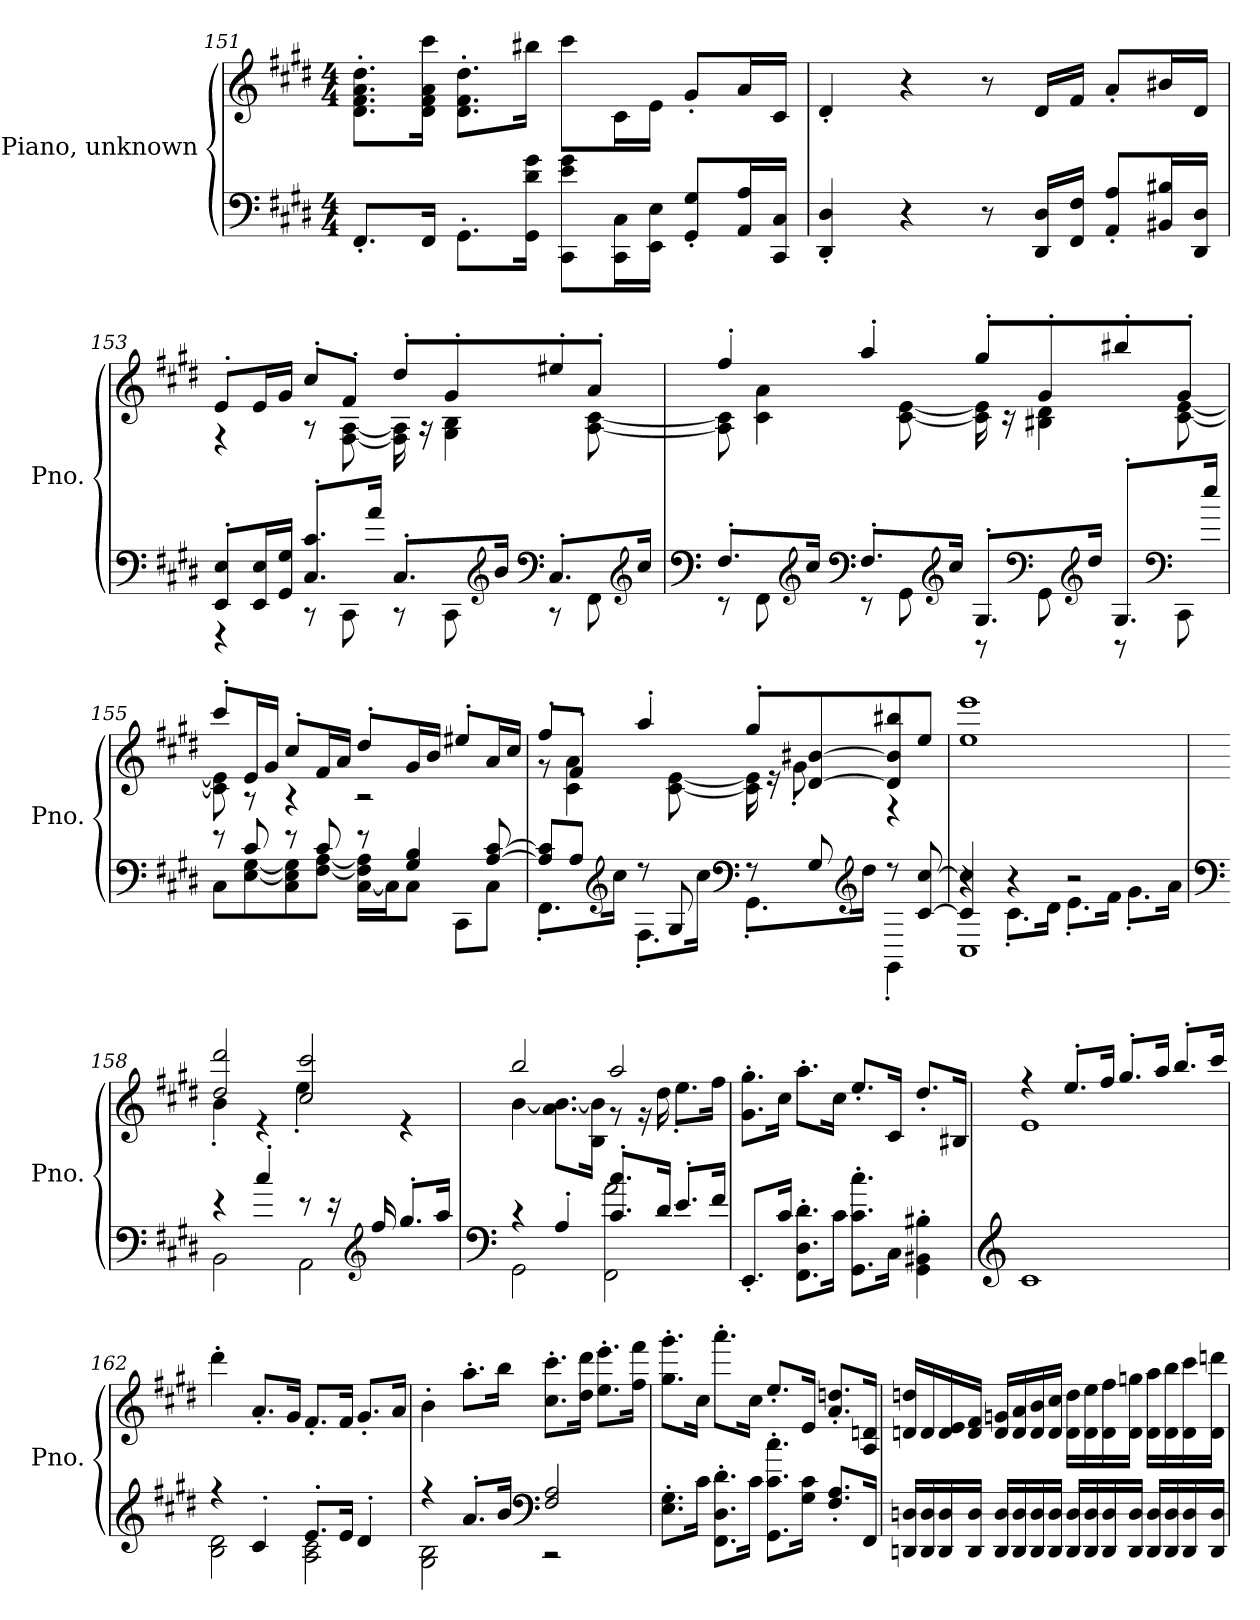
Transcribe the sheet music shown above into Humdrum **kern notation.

**kern	**kern
*part1	*part1
*staff2	*staff1
*I"Piano, unknown	*
*I'Pno.	*
*clefF4	*clefG2
*k[f#c#g#d#]	*k[f#c#g#d#]
*M4/4	*M4/4
=151	=151
8.FF#'/L	8.d#\' 8.f#\' 8.a\' 8.dd#\'L
16FF#/Jk	16d#\ 16f#\ 16a\ 16ccc#\Jk
8.GG#'\L	8.d#\' 8.f#\' 8.dd#\'L
16GG#\ 16d#\ 16g#\Jk	16bb#X\Jk
8CC#\ 8e\ 8g#\L	8ccc#\L
16CC#\ 16C#\L	16c#\L
16EE\ 16E\JJ	16e\JJ
8GG#/' 8G#/'L	8g#'/L
16AA/ 16A/L	16a/L
16CC#/ 16C#/JJ	16c#/JJ
=152	=152
4DD#/' 4D#/'	4d#'/
4r	4r
8r	8r
16DD#/ 16D#/LL	16d#/LL
16FF#/ 16F#/JJ	16f#/JJ
8AA/' 8A/'L	8a'/L
16BB#X/ 16B#X/L	16b#X/L
16DD#/ 16D#/JJ	16d#/JJ
!!LO:LB:g=z
=153	=153
*^	*^
8EE/' 8E/'L	4r	8e'/L	4r
16EE/ 16E/L	.	16e/L	.
16GG#/ 16G#/JJ	.	16g#/JJ	.
8.C#/' 8.c#/'L	8r	8cc#'/L	8r
.	8CC#\	8f#'/J	[8F#\ [8A\
16a/Jk	.	.	.
8.C#'/L	8r	8dd#'/L	16F#\] 16A\]
.	.	.	16r
.	8CC#\	8g#'/	4G#\ 4B\
*clefG2	*	*	*
16b/Jk	.	.	.
*clefF4	*	*	*
8.C#'/L	8r	8ee#X'/	.
.	8FF#\	8a'/J	[8A\ [8c#\
*clefG2	*	*	*
16cc#/Jk	.	.	.
!!LO:LB:g=z	!!
=154	=154	=154	=154
*clefF4	*	*	*
8.F#'/L	8r	4ff#'/	8A\] 8c#\]
.	8FF#\	.	4c#\ 4a\
*clefG2	*	*	*
16cc#/Jk	.	.	.
*clefF4	*	*	*
8.F#'/L	8r	4aa'/	.
.	8GG#\	.	[8c#\ [8e\
*clefG2	*	*	*
16cc#/Jk	.	.	.
8.G#'/L	8r	8gg#'/L	16c#\] 16e\]
.	.	.	16r
*clefF4	*	*	*
.	8GG#\	8g#'/	4B#X\ 4d#\
*clefG2	*	*	*
16dd#/Jk	.	.	.
8.G#'/L	8r	8bb#X'/	.
*clefF4	*	*	*
.	8CC#\	8g#'/J	[8c#\ [8e\
16ee/Jk	.	.	.
=155	=155	=155	=155
8r	8C#\L	8ccc#'/L	8c#\] 8e\]
8c#/	[8E\ [8G#\	16e/L	8r
.	.	16g#/JJ	.
8r	8C#\ 8E\] 8G#\]	8cc#'/L	4r
8c#/	[8F#\ [8A\J	16f#/L	.
.	.	16a/JJ	.
8r	[16C#\ 16F#\] 16A\]LL	8dd#'/L	2r
.	16C#\J]	.	.
4G#/ 4B/	8C#\J	16g#/L	.
.	.	16b/JJ	.
.	8CC#\L	8ee#X'/L	.
[8A/ [8c#/	8C#\J	16a/L	.
.	.	16cc#/JJ	.
!!LO:LB:g=z	!!
=156	=156	=156	=156
8A/] 8c#/]L	8.FF#'\L	8ff#'/L	8r
8A/J	.	8f#'/J	4c#\ 4a\
*clefG2	*	*	*
.	16cc#\Jk	.	.
8r	8.F#'\L	4aa'/	.
8G#/	.	.	[8c#\ [8e\
.	16cc#\Jk	.	.
*clefF4	*	*	*
8r	8.GG#'\L	8gg#'/L	16c#\] 16e\]
.	.	.	16r
8G#/	.	[8d#/ [8b#X/	8g#'\
*clefG2	*	*	*
.	16dd#\Jk	.	.
8r	4GG#'\	8d#/] 8b#/] 8bb#X/	4r
[8c#/ [8cc#/	.	8ee/J	.
*	*	*v	*v
=157	=157	=157
*	*^	*
4c#/] 4cc#/]	4r	1C#	1ee 1eee
4r	8.c#'\L	.	.
.	16d#\Jk	.	.
2r	8.e'\L	.	.
.	16f#\Jk	.	.
.	8.g#'\L	.	.
.	16a\Jk	.	.
*v	*v	*v	*
=158	=158
*clefF4	*
*^	*^
4r	2BB\	2dd#/ 2ddd#/	4b'\
4cc#'/	.	.	4r
8r	2AA\	2cc#/ 2ccc#/	4ee'\
16r	.	.	.
*clefG2	*	*	*
16ff#/	.	.	.
8.gg#'/L	.	.	4r
16aa/Jk	.	.	.
!!LO:PB:g=z	!!
=159	=159	=159	=159
*clefF4	*	*	*
4r	2GG#\	2bb/	[4b\
4A'/	.	.	8.a\ 8.b\_L
.	.	.	16B\ 16b\]Jk
8.c#/' 8.cc#/'L	2FF#\ 2a\	2aa/	8r
.	.	.	16r
16d#/Jk	.	.	16dd#\
8.e'/L	.	.	8.ee'\L
16f#/Jk	.	.	16ff#\Jk
*v	*v	*	*
*	*v	*v
=160	=160
8.EE'/L	8.g#\' 8.gg#\'L
16c#/Jk	16cc#\Jk
8.FF#\' 8.D#\' 8.d#\'L	8.aa'\L
16c#\Jk	16cc#\Jk
8.GG#\' 8.c#\' 8.cc#\'L	8.ee'/L
16C#\Jk	16c#/Jk
4GG#\' 4BB#X\' 4B#X\'	8.dd#'/L
.	16B#X/Jk
=161	=161
*clefG2	*
*	*^
1c#	4r	1e
.	8.ee'/L	.
.	16ff#/Jk	.
.	8.gg#'/L	.
.	16aa/Jk	.
.	8.bb'/L	.
.	16ccc#/Jk	.
*	*v	*v
!!LO:LB:g=z
=162	=162
*^	*
4r	2B\ 2d#\	4ddd#'\
4c#'/	.	8.a'/L
.	.	16g#/Jk
8.e'/L	2A\ 2c#\	8.f#'/L
16e/Jk	.	16f#/Jk
4d#'/	.	8.g#'/L
.	.	16a/Jk
=163	=163	=163
4r	2G#\ 2B\	4b'\
8.a'/L	.	8.aa'\L
16b/Jk	.	16bb\Jk
*clefF4	*	*
2F#/ 2A/	2r	8.cc#\' 8.ccc#\'L
.	.	16dd#\ 16ddd#\Jk
.	.	8.ee\' 8.eee\'L
.	.	16ff#\ 16fff#\Jk
*v	*v	*
=164	=164
8.E\' 8.G#\'L	8.gg#\' 8.ggg#\'L
16c#\Jk	16cc#\Jk
8.FF#\' 8.D#\' 8.d#\'L	8.aaa'\L
16c#\Jk	16cc#\Jk
8.GG#\' 8.c#\' 8.cc#\'L	8.ee'/L
16G#\ 16c#\Jk	16e/Jk
8.F#/' 8.A/'L	8.a/' 8.ddn/'L
16FF#/Jk	16A/ 16dn/Jk
!!LO:LB:g=z
=165	=165
16DDn/ 16Dn/LL	16dn/ 16ddn/LL
16DD/ 16D/	16d/
16DD/ 16D/	16d/ 16e/
16DD/ 16D/JJ	16d/ 16f#/JJ
16DD/ 16D/LL	16d/ 16gn/LL
16DD/ 16D/	16d/ 16a/
16DD/ 16D/	16d/ 16b/
16DD/ 16D/JJ	16d/ 16cc#/JJ
16DD/ 16D/LL	16d\ 16dd\LL
16DD/ 16D/	16d\ 16ee\
16DD/ 16D/	16d\ 16ff#\
16DD/ 16D/JJ	16d\ 16ggn\JJ
16DD/ 16D/LL	16d\ 16aa\LL
16DD/ 16D/	16d\ 16bb\
16DD/ 16D/	16d\ 16ccc#\
16DD/ 16D/JJ	16d\ 16dddn\JJ
=	=
*-	*-
